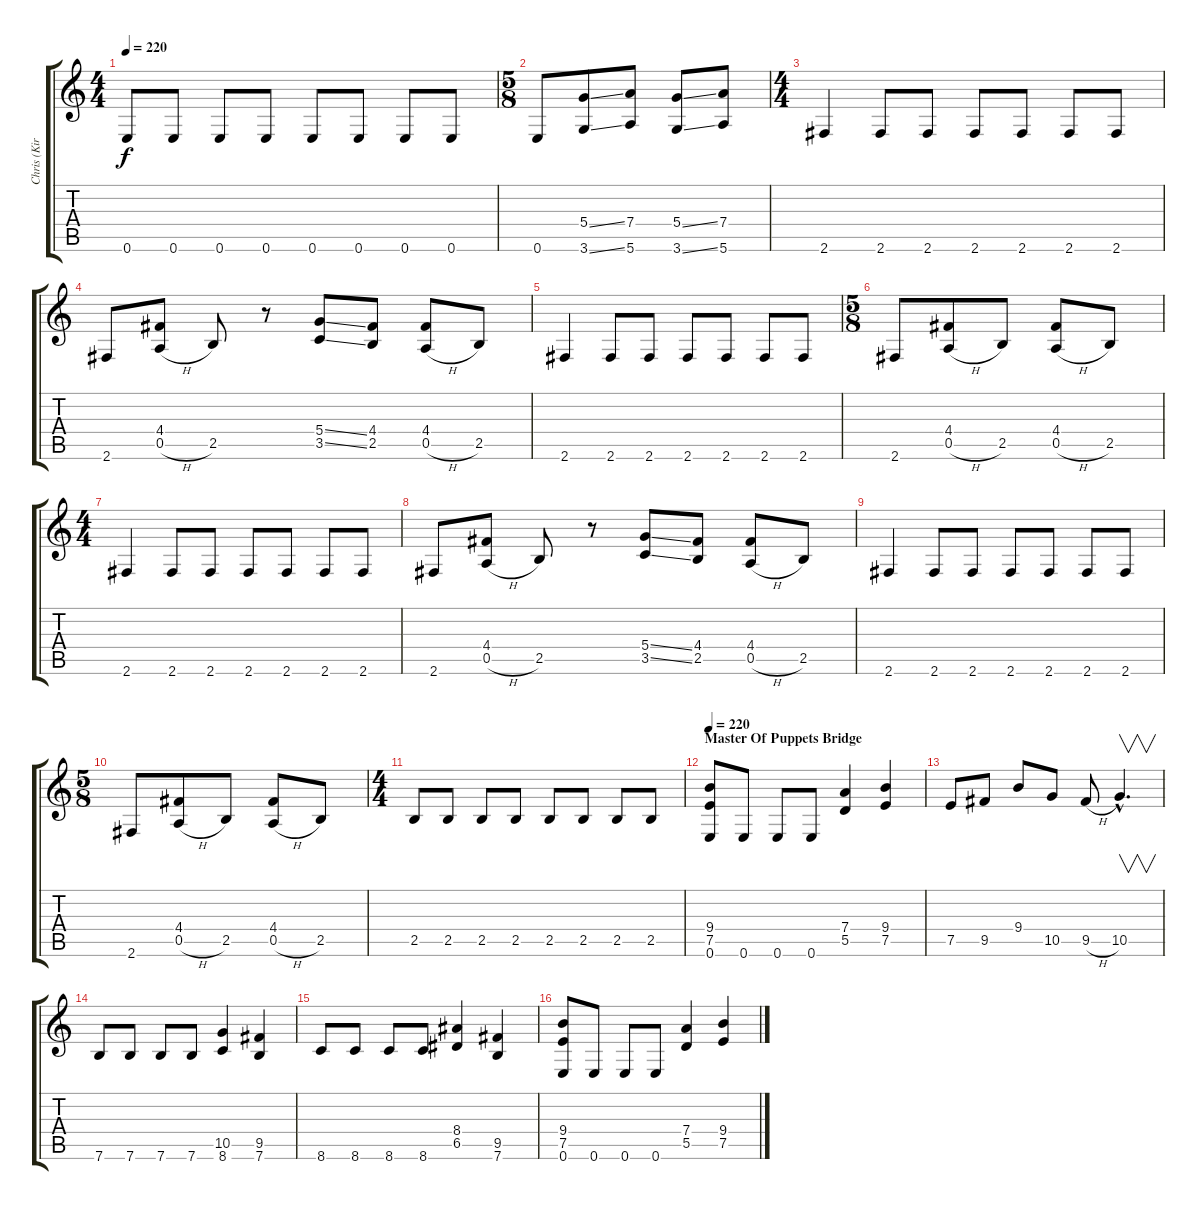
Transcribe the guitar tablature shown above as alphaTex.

\track ("Chris (Kirks Guitar's)" "Chris (Kir") {instrument overdrivenguitar}
\staff {score tabs}
\tuning (E4 B3 G3 D3 A2 E2) {hide}
\ts (4 4)
\tempo 220
\clef g2
\ks c
0.6.8{dy f} 0.6.8 0.6.8 0.6.8 0.6.8 0.6.8 0.6.8 0.6.8 |
\ts (5 8)
0.6.8 (5.4{ss} 3.6{ss}).8 (7.4 5.6).8 (5.4{ss} 3.6{ss}).8 (7.4 5.6).8 |
\ts (4 4)
2.6.4 2.6.8 2.6.8 2.6.8 2.6.8 2.6.8 2.6.8 |
2.6.8 (4.4 0.5{h}).8 2.5.8 r.8 (5.4{ss} 3.5{ss}).8 (4.4 2.5).8 (4.4 0.5{h}).8 2.5.8 |
2.6.4 2.6.8 2.6.8 2.6.8 2.6.8 2.6.8 2.6.8 |
\ts (5 8)
2.6.8 (4.4 0.5{h}).8 2.5.8 (4.4 0.5{h}).8 2.5.8 |
\ts (4 4)
2.6.4 2.6.8 2.6.8 2.6.8 2.6.8 2.6.8 2.6.8 |
2.6.8 (4.4 0.5{h}).8 2.5.8 r.8 (5.4{ss} 3.5{ss}).8 (4.4 2.5).8 (4.4 0.5{h}).8 2.5.8 |
2.6.4 2.6.8 2.6.8 2.6.8 2.6.8 2.6.8 2.6.8 |
\ts (5 8)
2.6.8 (4.4 0.5{h}).8 2.5.8 (4.4 0.5{h}).8 2.5.8 |
\ts (4 4)
2.5.8 2.5.8 2.5.8 2.5.8 2.5.8 2.5.8 2.5.8 2.5.8 |
\section ("" "Master Of Puppets Bridge")
\tempo 220
(9.4 7.5 0.6).8 0.6.8 0.6.8 0.6.8 (7.4 5.5).4 (9.4 7.5).4 |
7.5.8 9.5.8 9.4.8 10.5.8 9.5{h}.8 10.5{hac}.4{v d} |
7.6.8 7.6.8 7.6.8 7.6.8 (10.5 8.6).4 (9.5 7.6).4 |
8.6.8 8.6.8 8.6.8 8.6.8 (8.4 6.5).4 (9.5 7.6).4 |
(9.4 7.5 0.6).8 0.6.8 0.6.8 0.6.8 (7.4 5.5).4 (9.4 7.5).4
